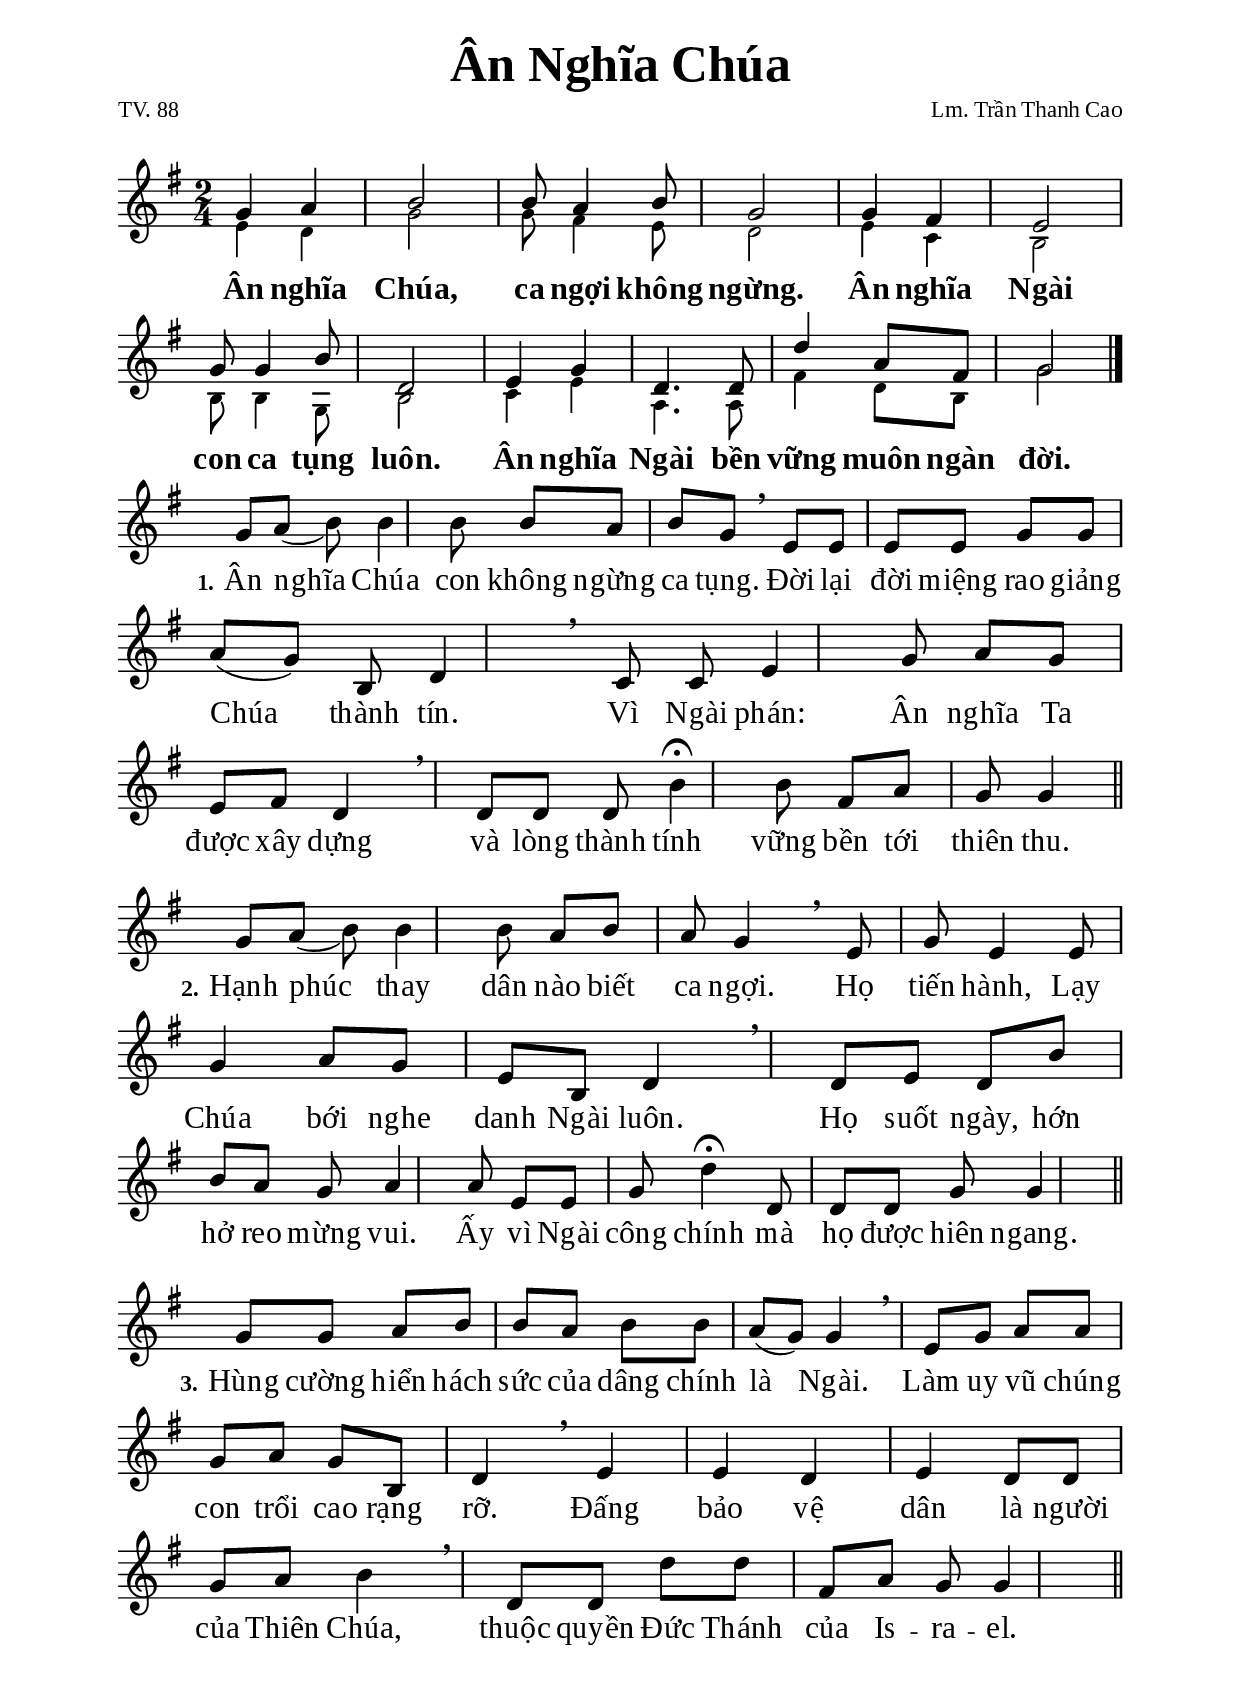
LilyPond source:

% Cài đặt chung
\version "2.20.0"
\include "english.ly"

\header {
  title = \markup { \fontsize #3 "Ân Nghĩa Chúa" }
  poet = "TV. 88"
  composer = "Lm. Trần Thanh Cao"
  arranger = " "
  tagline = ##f
}

\paper {
  #(set-paper-size "a4")
  top-margin = 10\mm
  bottom-margin = 10\mm
  left-margin = 20\mm
  right-margin = 20\mm
  indent = #0
  #(define fonts
    (make-pango-font-tree
      "Liberation Serif"
      "Liberation Serif"
      "Liberation Serif"
      (/ 20 20)))
  page-count = #1
}

% Nhạc điệp khúc
nhacDiepKhucSop= \relative c'' {
  g4 a |
  b2 |
  b8 a4 b8 |
  g2 |
  g4 fs |
  e2 |
  g8 g4 b8 |
  d,2 |
  e4 g |
  d4. d8 |
  d'4 a8 fs |
  g2 \bar "|."
}

nhacDiepKhucBass= \relative c' {
  e4 d |
  g2 |
  g8 fs4 e8 |
  d2 |
  e4 c |
  b2 |
  b8 b4 g8 |
  b2 |
  c4 e |
  a,4. a8 |
  fs'4 d8 b |
  g'2
}

% Nhạc phiên khúc
nhacPhienKhucMot = \relative c'' {
  g8 a _(b) b4 b8 b a b g \breathe
  e e e e g g a (g) b, d4 \breathe
  c8 c e4 g8 a g e fs d4 \breathe
  d8 d d b'4 \fermata b8 fs a g g4 \bar "||"
}

nhacPhienKhucHai = \relative c'' {
  g8 a _(b) b4 b8 a b a g4 \breathe
  e8 g e4 e8 g4 a8 g e b d4 \breathe
  d8 e d b' b a g a4 a8 e e g d'4 \fermata
  d,8 d d g g4 \bar "||"
}

nhacPhienKhucBa = \relative c'' {
  g8 g a b b a b b a (g) g4 \breathe
  e8 g a a g a g b, d4 \breathe
  e4 e d e4 d8 d g a b4 \breathe
  d,8 d d' d fs, a g g4 \bar "||"
}

% Lời điệp khúc
loiDiepKhuc = \lyricmode {
  Ân nghĩa Chúa, ca ngợi không ngừng.
  Ân nghĩa Ngài con ca tụng luôn.
  Ân nghĩa Ngài bền vững muôn ngàn đời.
}

% Lời phiên khúc
loiPhienKhucMot = \lyricmode {
  \set stanza = #"1."
  Ân nghĩa Chúa con không ngừng ca tụng.
  Đời lại đời miệng rao giảng Chúa thành tín.
  Vì Ngài phán: Ân nghĩa Ta được xây dựng
  và lòng thành tính vững bền tới thiên thu.
}

loiPhienKhucHai = \lyricmode {
  \set stanza = #"2."
  Hạnh phúc thay dân nào biết ca ngợi.
  Họ tiến hành, Lạy Chúa bới nghe danh Ngài luôn.
  Họ suốt ngày, hớn hở reo mừng vui.
  Ấy vì Ngài công chính mà họ được hiên ngang.
}

loiPhienKhucBa = \lyricmode {
  \set stanza = #"3."
  Hùng cường hiển hách sức của dâng chính là Ngài.
  Làm uy vũ chúng con trổi cao rạng rỡ.
  Đấng bảo vệ dân là người của Thiên Chúa,
  thuộc quyền Đức Thánh của Is -- ra -- el.
}


% Dàn trang
\score {
  \new ChoirStaff <<
    \new Staff = diepKhuc \with {
        \consists "Merge_rests_engraver"
        \magnifyStaff #(magstep +1)
      }
      <<
      \new Voice = beSop {
        \voiceOne \key g \major \time 2/4 \nhacDiepKhucSop
      }
      \new Voice = beBas {
        \override NoteHead.font-size = #-2
        \voiceTwo \key g \major \time 2/4 \nhacDiepKhucBass
      }
    >>
    \new Lyrics \lyricsto beSop \loiDiepKhuc
  >>
  \layout {
    \override Lyrics.LyricText.font-series = #'bold
    \override Lyrics.LyricText.font-size = #+3
    \override Lyrics.LyricSpace.minimum-distance = #0.5
    \override Score.BarNumber.break-visibility = ##(#f #f #f)
    \override Score.SpacingSpanner.uniform-stretching = ##t
  }
}

\score {
  \new ChoirStaff <<
    \new Staff = phienKhuc \with {
        \magnifyStaff #(magstep +1)
      }
      <<
      \new Voice = beSop {
        \key g \major \time 2/4 \nhacPhienKhucMot
      }
    >>
    \new Lyrics \lyricsto beSop \loiPhienKhucMot
  >>
  \layout {
    \override Staff.TimeSignature.transparent = ##t
    \override Lyrics.LyricText.font-size = #+3
    \override Lyrics.LyricSpace.minimum-distance = #0.5
    \override Score.BarNumber.break-visibility = ##(#f #f #f)
    \override Score.SpacingSpanner.uniform-stretching = ##t
    \set Score.barAlways = ##t
    \set Score.defaultBarType = ""
  }
}

\score {
  \new ChoirStaff <<
    \new Staff = phienKhuc \with {
        \magnifyStaff #(magstep +1)
      }
      <<
      \new Voice = beSop {
        \key g \major \time 2/4 \nhacPhienKhucHai
      }
    >>
    \new Lyrics \lyricsto beSop \loiPhienKhucHai
  >>
  \layout {
    \override Staff.TimeSignature.transparent = ##t
    \override Lyrics.LyricText.font-size = #+3
    \override Lyrics.LyricSpace.minimum-distance = #0.5
    \override Score.BarNumber.break-visibility = ##(#f #f #f)
    \override Score.SpacingSpanner.uniform-stretching = ##t
    \set Score.barAlways = ##t
    \set Score.defaultBarType = ""
  }
}

\score {
  \new ChoirStaff <<
    \new Staff = phienKhuc \with {
        \magnifyStaff #(magstep +1)
      }
      <<
      \new Voice = beSop {
        \key g \major \time 2/4 \nhacPhienKhucBa
      }
    >>
    \new Lyrics \lyricsto beSop \loiPhienKhucBa
  >>
  \layout {
    \override Staff.TimeSignature.transparent = ##t
    \override Lyrics.LyricText.font-size = #+3
    \override Lyrics.LyricSpace.minimum-distance = #0.5
    \override Score.BarNumber.break-visibility = ##(#f #f #f)
    \override Score.SpacingSpanner.uniform-stretching = ##t
    \set Score.barAlways = ##t
    \set Score.defaultBarType = ""
  }
}
